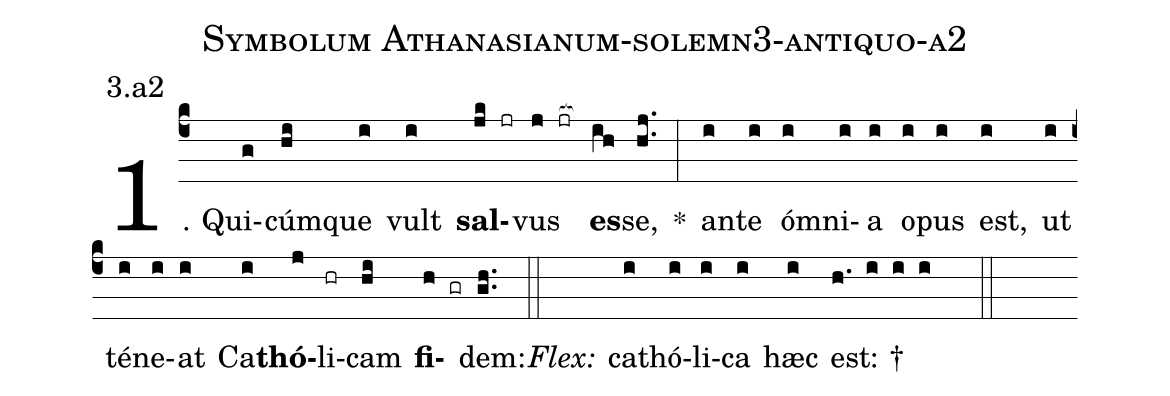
name: Symbolum Athanasianum-solemn3-antiquo-a2;
annotation: 3.a2;
%%
(c4)1. Qui(g)cúm(hi)que(i) vult(i) <b>sal</b>(jk jr)vus(j jr[ocb:1{]) <b>es</b>(ih[ocb:0}])se,(hj..) *(:) an(i)te(i) óm(i)ni(i)a(i) o(i)pus(i) est,(i) ut(i) té(i)ne(i)at(i) Ca(i)<b>thó</b>(j)li(hr)cam(hi) <b>fi</b>(h gr)dem:(gh..) (::)
<i>Flex:</i>()  ca(i)thó(i)li(i)ca(i) hæc(i) est: †(h. i i i  ::)
